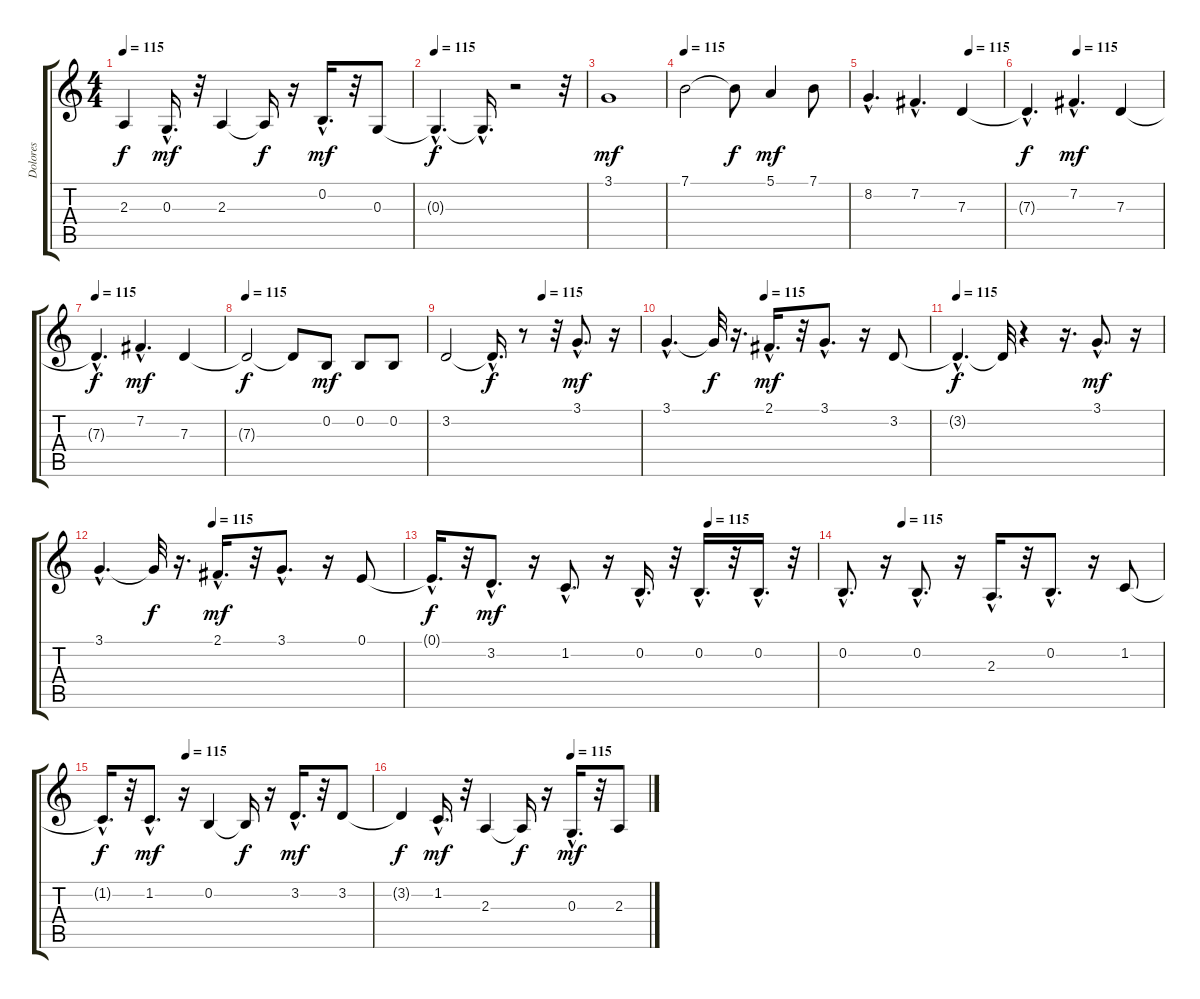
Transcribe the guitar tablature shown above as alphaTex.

\track ("Dolores" "Dolores") {instrument panflute}
\staff {score tabs}
\tuning (E4 B3 G3 D3 A2 E2) {hide}
\ts (4 4)
\tempo 115
\clef g2
\ks c
2.3{t}.4{dy f} 0.3{hac}.16{d dy mf} r.32 2.3.4 2.3{t}.16{dy f} r.16 0.2{hac}.16{d dy mf} r.32 0.3.8 |
\tempo 115
0.3{hac t}.4{d dy f} 0.3{hac t}.16{d} r.2 r.32 |
3.1.1{dy mf} |
\tempo 115
7.1.2 7.1{t}.8{dy f} 5.1.4{dy mf} 7.1.8 |
\tempo (115 0.75)
8.2{hac}.4{d} 7.2{hac}.4{d} 7.3.4 |
\tempo (115 0.375)
7.3{hac t}.4{d dy f} 7.2{hac}.4{d dy mf} 7.3.4 |
\tempo 115
7.3{hac t}.4{d dy f} 7.2{hac}.4{d dy mf} 7.3.4 |
\tempo 115
7.3{t}.2{dy f} 7.3{t}.8 0.2.8{dy mf} 0.2.8 0.2.8 |
\tempo (115 0.5)
3.2.2 3.2{hac t}.16{d dy f} r.8 r.32 3.1{hac}.8{d dy mf} r.16 |
\tempo (115 0.375)
3.1{hac}.4{d} 3.1{t}.32{dy f} r.16{d} 2.1{hac}.16{d dy mf} r.32 3.1{hac}.8{d} r.16 3.2.8 |
\tempo 115
3.2{hac t}.4{d dy f} 3.2{t}.32 r.4 r.16{d} 3.1{hac}.8{d dy mf} r.16 |
\tempo (115 0.375)
3.1{hac}.4{d} 3.1{t}.32{dy f} r.16{d} 2.1{hac}.16{d dy mf} r.32 3.1{hac}.8{d} r.16 0.1.8 |
\tempo (115 0.71875)
0.1{hac t}.16{d dy f} r.32 3.2{hac}.8{d dy mf} r.16 1.2{hac}.8{d} r.16 0.2{hac}.16{d} r.32 0.2{hac}.16{d} r.32 0.2{hac}.16{d} r.32 |
\tempo (115 0.1875)
0.2{hac}.8{d} r.16 0.2{hac}.8{d} r.16 2.3{hac}.16{d} r.32 0.2{hac}.8{d} r.16 1.2.8 |
\tempo (115 0.3125)
1.2{hac t}.16{d dy f} r.32 1.2{hac}.8{d dy mf} r.16 0.2.4 0.2{t}.16{dy f} r.16 3.2{hac}.16{d dy mf} r.32 3.2.8 |
\tempo (115 0.6875)
3.2{t}.4{dy f} 1.2{hac}.16{d dy mf} r.32 2.3.4 2.3{t}.16{dy f} r.16 0.3{hac}.16{d dy mf} r.32 2.3.8
